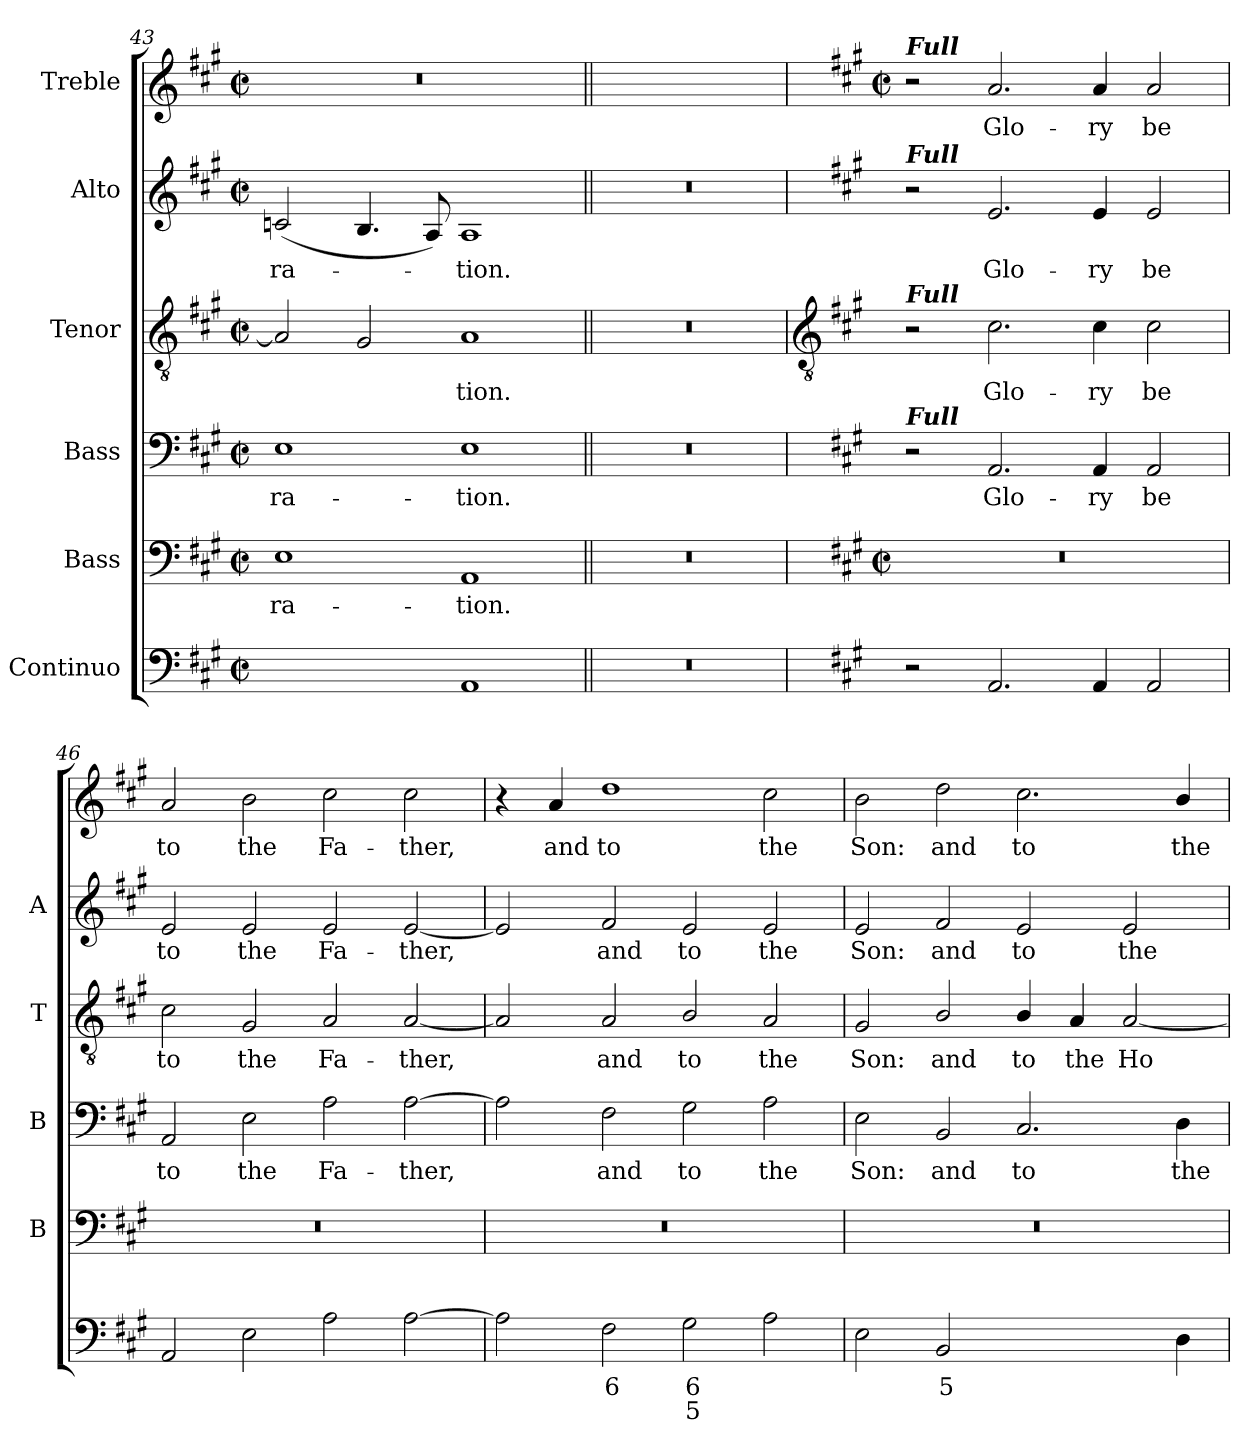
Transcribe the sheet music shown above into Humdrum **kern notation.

**kern	**text	**text	**kern	**text	**kern	**text	**kern	**text	**kern	**text	**kern	**text
*part6	*part6	*part6	*part5	*part5	*part4	*part4	*part3	*part3	*part2	*part2	*part1	*part1
*staff6	*staff6	*staff6	*staff5	*staff5	*staff4	*staff4	*staff3	*staff3	*staff2	*staff2	*staff1	*staff1
*I"Continuo	*	*	*I"Bass	*	*I"Bass	*	*I"Tenor	*	*I"Alto	*	*I"Treble	*
*	*	*	*I'B	*	*I'B	*	*I'T	*	*I'A	*	*	*
*clefF4	*	*	*clefF4	*	*clefF4	*	*clefGv2	*	*clefG2	*	*clefG2	*
*k[f#c#g#]	*	*	*k[f#c#g#]	*	*k[f#c#g#]	*	*k[f#c#g#]	*	*k[f#c#g#]	*	*k[f#c#g#]	*
*A:	*	*	*A:	*	*A:	*	*A:	*	*A:	*	*A:	*
*M4/2	*	*	*M4/2	*	*M4/2	*	*M4/2	*	*M4/2	*	*M4/2	*
*met(c|)	*	*	*met(c|)	*	*met(c|)	*	*met(c|)	*	*met(c|)	*	*met(c|)	*
=43	=43	=43	=43	=43	=43	=43	=43	=43	=43	=43	=43	=43
!	!LO:LY:b	!LO:LY:b	!	!LO:LY:b	!	!LO:LY:b	!	!	!	!LO:LY:b	!	!
[2Eyy	6	4	1E	-ra-	1E	-ra-	2A]	.	(<2cn	-ra-	0r	.
!	!LO:LY:b	!LO:LY:b	!	!	!	!	!	!	!	!	!	!
2Eyy]	5	3	.	.	.	.	2G#	.	4.B	.	.	.
.	.	.	.	.	.	.	.	.	8A)	.	.	.
!	!	!	!	!LO:LY:b	!	!LO:LY:b	!	!LO:LY:b	!	!LO:LY:b	!	!
1AA	.	.	1AA	-tion.	1E	-tion.	1A	tion.	1A	tion.	.	.
=44||	=44||	=44||	=44||	=44||	=44||	=44||	=44||	=44||	=44||	=44||	=44||	=44||
0r	.	.	0r	.	0r	.	0r	.	0r	.	0ryy	.
!!LO:LB:g=z
=45	=45	=45	=45	=45	=45	=45	=45	=45	=45	=45	=45	=45
*	*	*	*	*	*	*	*clefGv2	*	*	*	*	*
*	*	*	*	*	*	*	*	*	*	*	*k[f#c#g#]	*
*	*	*	*	*	*	*	*	*	*	*	*A:	*
*	*	*	*M4/2	*	*	*	*	*	*	*	*M4/2	*
*	*	*	*met(c|)	*	*	*	*	*	*	*	*met(c|)	*
!	!	!	!	!	!	!	!	!	!	!	!LO:TX:a:Bi:t=Full	!
!	!	!	!	!	!	!	!	!	!LO:TX:a:Bi:t=Full	!	!	!
!	!	!	!	!	!	!	!LO:TX:a:Bi:t=Full	!	!	!	!	!
!	!	!	!	!	!LO:TX:a:Bi:t=Full	!	!	!	!	!	!	!
2r	.	.	0r	.	2r	.	2r	.	2r	.	2r	.
!	!	!	!	!	!	!LO:LY:b	!	!LO:LY:b	!	!LO:LY:b	!	!LO:LY:b
2.AA	.	.	.	.	2.AA	Glo-	2.c#	Glo-	2.e	Glo-	2.a	Glo-
!	!	!	!	!	!	!LO:LY:b	!	!LO:LY:b	!	!LO:LY:b	!	!LO:LY:b
4AA	.	.	.	.	4AA	-ry	4c#	-ry	4e	-ry	4a	-ry
!	!	!	!	!	!	!LO:LY:b	!	!LO:LY:b	!	!LO:LY:b	!	!LO:LY:b
2AA	.	.	.	.	2AA	be	2c#	be	2e	be	2a	be
=46	=46	=46	=46	=46	=46	=46	=46	=46	=46	=46	=46	=46
!	!	!	!	!	!	!LO:LY:b	!	!LO:LY:b	!	!LO:LY:b	!	!LO:LY:b
2AA	.	.	0r	.	2AA	to	2c#	to	2e	to	2a	to
!	!	!	!	!	!	!LO:LY:b	!	!LO:LY:b	!	!LO:LY:b	!	!LO:LY:b
2E	.	.	.	.	2E	the	2G#	the	2e	the	2b	the
!	!	!	!	!	!	!LO:LY:b	!	!LO:LY:b	!	!LO:LY:b	!	!LO:LY:b
2A	.	.	.	.	2A	Fa-	2A	Fa-	2e	Fa-	2cc#	Fa-
!	!	!	!	!	!	!LO:LY:b	!	!LO:LY:b	!	!LO:LY:b	!	!LO:LY:b
[2A	.	.	.	.	[2A	-ther,	[2A	-ther,	[2e	-ther,	2cc#	-ther,
=47	=47	=47	=47	=47	=47	=47	=47	=47	=47	=47	=47	=47
2A]	.	.	0r	.	2A]	.	2A]	.	2e]	.	4r	.
!	!	!	!	!	!	!	!	!	!	!	!	!LO:LY:b
.	.	.	.	.	.	.	.	.	.	.	4a	and
!	!LO:LY:b	!	!	!	!	!LO:LY:b	!	!LO:LY:b	!	!LO:LY:b	!	!LO:LY:b
2F#	6	.	.	.	2F#	and	2A	and	2f#	and	1dd	to
!	!LO:LY:b	!LO:LY:b	!	!	!	!LO:LY:b	!	!LO:LY:b	!	!LO:LY:b	!	!
2G#	6	5	.	.	2G#	to	2B/	to	2e	to	.	.
!	!	!	!	!	!	!LO:LY:b	!	!LO:LY:b	!	!LO:LY:b	!	!LO:LY:b
2A	.	.	.	.	2A	the	2A	the	2e	the	2cc#	the
=48	=48	=48	=48	=48	=48	=48	=48	=48	=48	=48	=48	=48
!	!	!	!	!	!	!LO:LY:b	!	!LO:LY:b	!	!LO:LY:b	!	!LO:LY:b
2E	.	.	0r	.	2E	Son:	2G#	Son:	2e	Son:	2b	Son:
!	!LO:LY:b	!	!	!	!	!LO:LY:b	!	!LO:LY:b	!	!LO:LY:b	!	!LO:LY:b
2BB	5	.	.	.	2BB	and	2B/	and	2f#	and	2dd	and
!	!LO:LY:b	!	!	!	!	!LO:LY:b	!	!LO:LY:b	!	!LO:LY:b	!	!LO:LY:b
[4C#yy	7	.	.	.	2.C#	to	4B/	to	2e	to	2.cc#	to
!	!LO:LY:b	!	!	!	!	!	!	!LO:LY:b	!	!	!	!
2C#yy]	6	.	.	.	.	.	4A	the	.	.	.	.
!	!	!	!	!	!	!	!	!LO:LY:b	!	!LO:LY:b	!	!
.	.	.	.	.	.	.	[2A	Ho-	2e	the	.	.
!	!	!	!	!	!	!LO:LY:b	!	!	!	!	!	!LO:LY:b
4D	.	.	.	.	4D	the	.	.	.	.	4b/	the
=	=	=	=	=	=	=	=	=	=	=	=	=
*-	*-	*-	*-	*-	*-	*-	*-	*-	*-	*-	*-	*-
